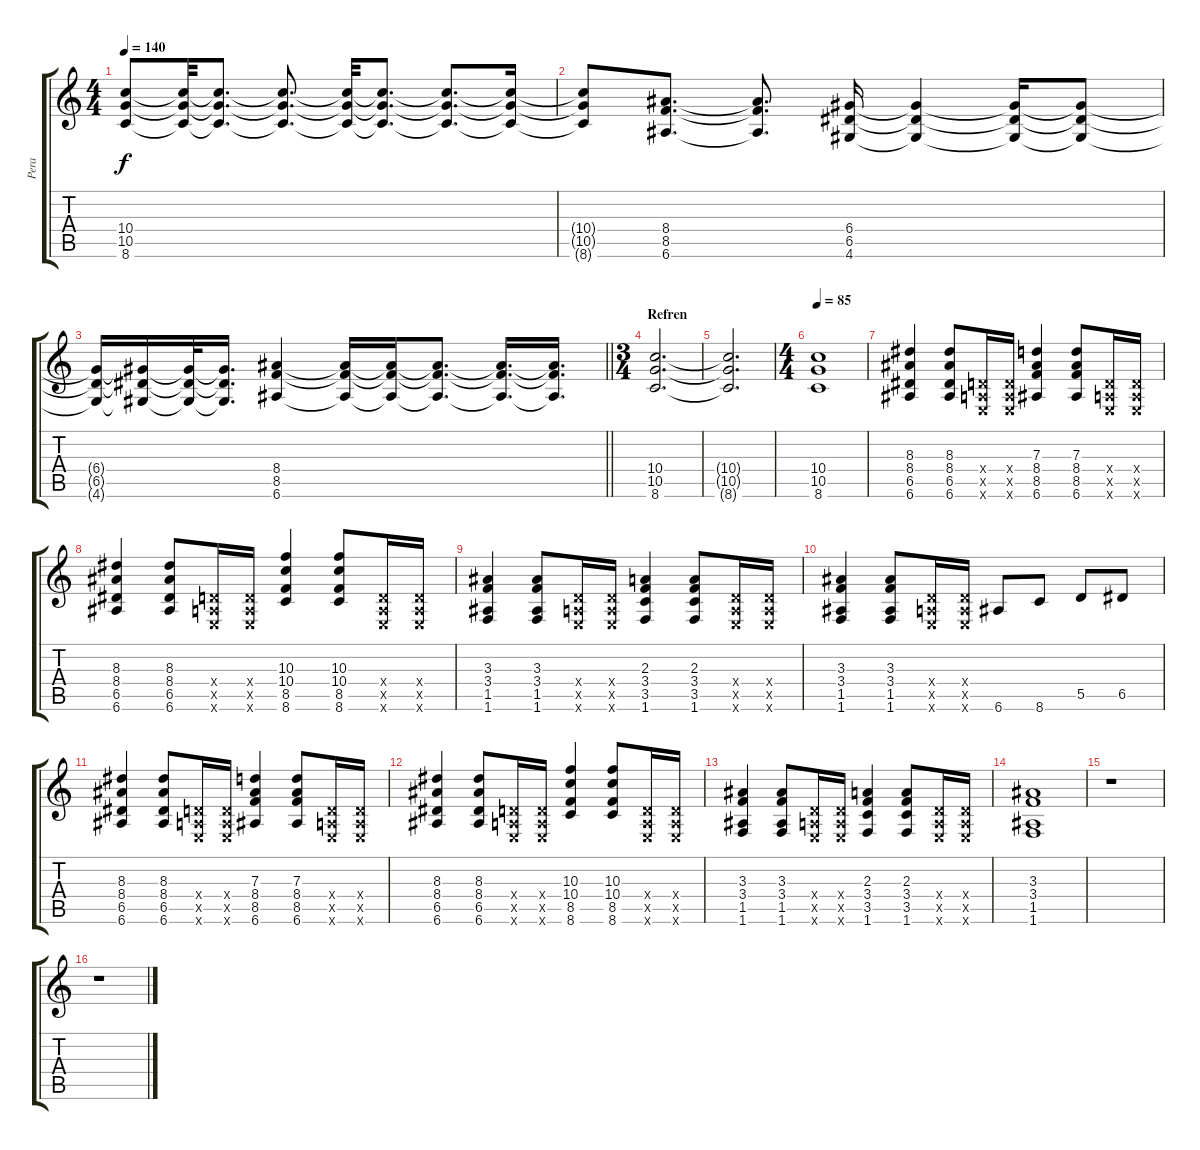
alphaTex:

\track ("Pera" "Pera") {instrument overdrivenguitar}
\staff {score tabs}
\tuning (E4 B3 G3 D3 A2 E2) {hide}
\ts (4 4)
\tempo 140
\clef g2
\ks c
(10.4{t} 10.5{t} 8.6{t}).8{dy f} (10.4{t} 10.5{t} 8.6{t}).32 (10.4{t} 10.5{t} 8.6{t}).8{d} (10.4{t} 10.5{t} 8.6{t}).8{d} (10.4{t} 10.5{t} 8.6{t}).32 (10.4{t} 10.5{t} 8.6{t}).8{d} (10.4{t} 10.5{t} 8.6{t}).8{d} (10.4{t} 10.5{t} 8.6{t}).16 |
(10.4{t} 10.5{t} 8.6{t}).8 (8.4 8.5 6.6).8{d} (8.4{t} 8.5{t} 6.6{t}).8{d} (6.4 6.5 4.6).16 (6.4{t} 6.5{t} 4.6{t}).4 (6.4{t} 6.5{t} 4.6{t}).16 (6.4{t} 6.5{t} 4.6{t}).8 |
\barLineRight lightlight
(6.4{t} 6.5{t} 4.6{t}).16 (6.4{t} 6.5{t} 4.6{t}).16 (6.4{t} 6.5{t} 4.6{t}).32 (6.4{t} 6.5{t} 4.6{t}).16{d} (8.4 8.5 6.6).4 (8.4{t} 8.5{t} 6.6{t}).16 (8.4{t} 8.5{t} 6.6{t}).16 (8.4{t} 8.5{t} 6.6{t}).8{d} (8.4{t} 8.5{t} 6.6{t}).16{d} (8.4{t} 8.5{t} 6.6{t}).16{d} |
\ts (3 4)
\section ("" "Refren")
(10.4 10.5 8.6).2{d} |
(10.4{t} 10.5{t} 8.6{t}).2{d} |
\ts (4 4)
\tempo 85
(10.4 10.5 8.6).1 |
(8.3 8.4 6.5 6.6).4 (8.3 8.4 6.5 6.6).8 (0.4{x} 0.5{x} 0.6{x}).16 (0.4{x} 0.5{x} 0.6{x}).16 (7.3 8.4 8.5 6.6).4 (7.3 8.4 8.5 6.6).8 (0.4{x} 0.5{x} 0.6{x}).16 (0.4{x} 0.5{x} 0.6{x}).16 |
(8.3 8.4 6.5 6.6).4 (8.3 8.4 6.5 6.6).8 (0.4{x} 0.5{x} 0.6{x}).16 (0.4{x} 0.5{x} 0.6{x}).16 (10.3 10.4 8.5 8.6).4 (10.3 10.4 8.5 8.6).8 (0.4{x} 0.5{x} 0.6{x}).16 (0.4{x} 0.5{x} 0.6{x}).16 |
(3.3 3.4 1.5 1.6).4 (3.3 3.4 1.5 1.6).8 (0.4{x} 0.5{x} 0.6{x}).16 (0.4{x} 0.5{x} 0.6{x}).16 (2.3 3.4 3.5 1.6).4 (2.3 3.4 3.5 1.6).8 (0.4{x} 0.5{x} 0.6{x}).16 (0.4{x} 0.5{x} 0.6{x}).16 |
(3.3 3.4 1.5 1.6).4 (3.3 3.4 1.5 1.6).8 (0.4{x} 0.5{x} 0.6{x}).16 (0.4{x} 0.5{x} 0.6{x}).16 6.6.8 8.6.8 5.5.8 6.5.8 |
(8.3 8.4 6.5 6.6).4 (8.3 8.4 6.5 6.6).8 (0.4{x} 0.5{x} 0.6{x}).16 (0.4{x} 0.5{x} 0.6{x}).16 (7.3 8.4 8.5 6.6).4 (7.3 8.4 8.5 6.6).8 (0.4{x} 0.5{x} 0.6{x}).16 (0.4{x} 0.5{x} 0.6{x}).16 |
(8.3 8.4 6.5 6.6).4 (8.3 8.4 6.5 6.6).8 (0.4{x} 0.5{x} 0.6{x}).16 (0.4{x} 0.5{x} 0.6{x}).16 (10.3 10.4 8.5 8.6).4 (10.3 10.4 8.5 8.6).8 (0.4{x} 0.5{x} 0.6{x}).16 (0.4{x} 0.5{x} 0.6{x}).16 |
(3.3 3.4 1.5 1.6).4 (3.3 3.4 1.5 1.6).8 (0.4{x} 0.5{x} 0.6{x}).16 (0.4{x} 0.5{x} 0.6{x}).16 (2.3 3.4 3.5 1.6).4 (2.3 3.4 3.5 1.6).8 (0.4{x} 0.5{x} 0.6{x}).16 (0.4{x} 0.5{x} 0.6{x}).16 |
(3.3 3.4 1.5 1.6).1 |
r.1 |
r.1
